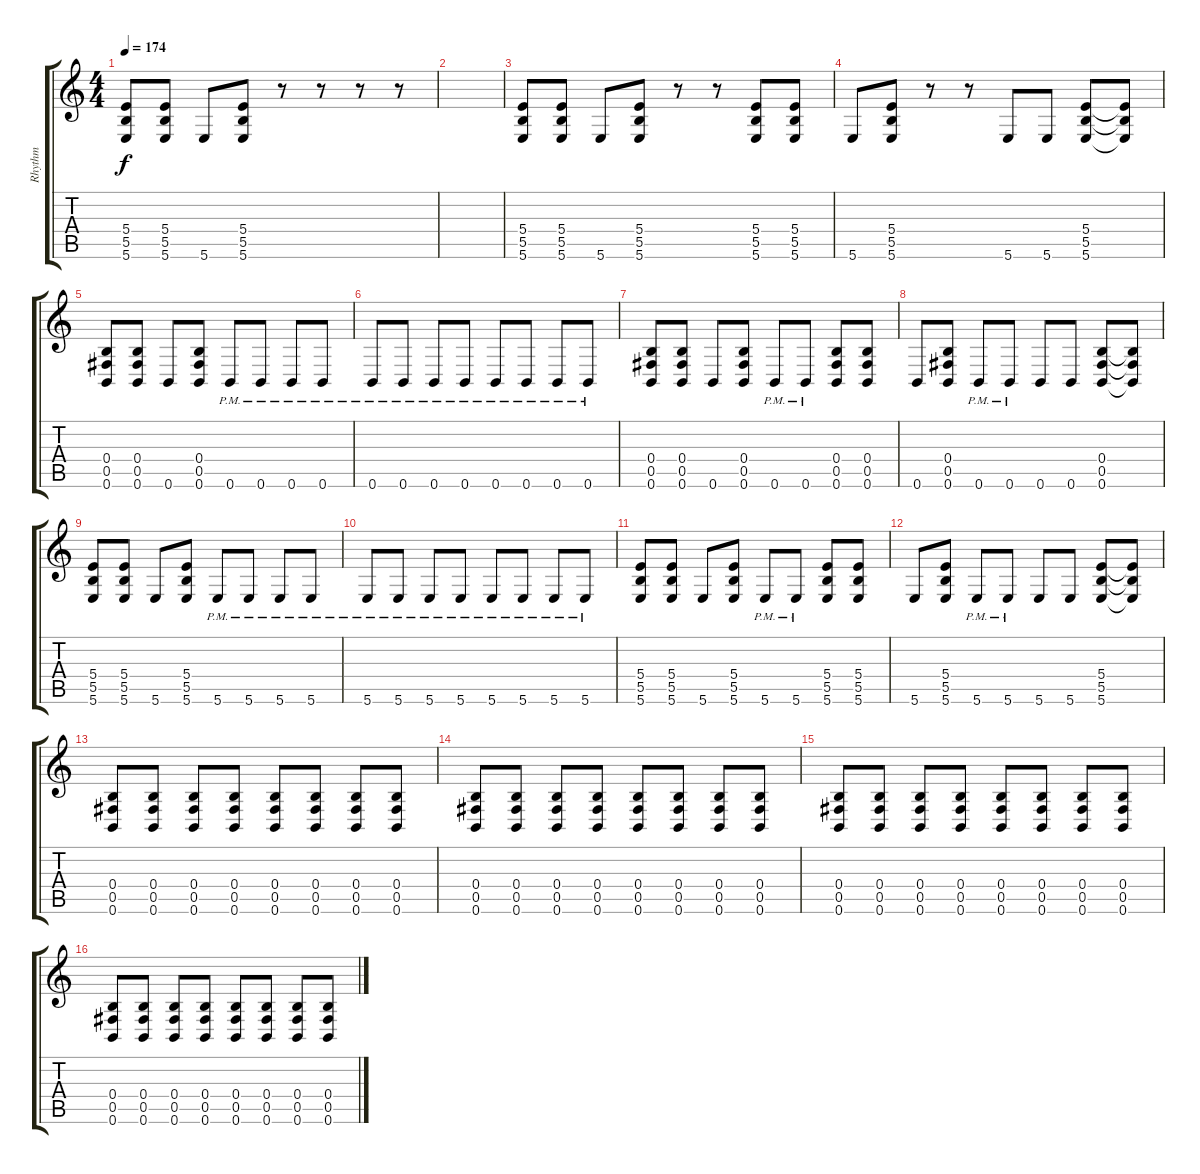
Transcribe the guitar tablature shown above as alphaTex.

\track ("Rhythm" "Rhythm") {instrument distortionguitar}
\staff {score tabs}
\tuning (Db4 Ab3 E3 B2 Gb2 B1) {hide}
\ts (4 4)
\tempo 174
\clef g2
\ks c
(5.4 5.5 5.6).8{dy f} (5.4 5.5 5.6).8 5.6.8 (5.4 5.5 5.6).8 r.8 r.8 r.8 r.8 |
|
(5.4 5.5 5.6).8 (5.4 5.5 5.6).8 5.6.8 (5.4 5.5 5.6).8 r.8 r.8 (5.4 5.5 5.6).8 (5.4 5.5 5.6).8 |
5.6.8 (5.4 5.5 5.6).8 r.8 r.8 5.6.8 5.6.8 (5.4 5.5 5.6).8 (5.4{t} 5.5{t} 5.6{t}).8 |
(0.4 0.5 0.6).8 (0.4 0.5 0.6).8 0.6.8 (0.4 0.5 0.6).8 0.6{pm}.8 0.6{pm}.8 0.6{pm}.8 0.6{pm}.8 |
0.6{pm}.8 0.6{pm}.8 0.6{pm}.8 0.6{pm}.8 0.6{pm}.8 0.6{pm}.8 0.6{pm}.8 0.6{pm}.8 |
(0.4 0.5 0.6).8 (0.4 0.5 0.6).8 0.6.8 (0.4 0.5 0.6).8 0.6{pm}.8 0.6{pm}.8 (0.4 0.5 0.6).8 (0.4 0.5 0.6).8 |
0.6.8 (0.4 0.5 0.6).8 0.6{pm}.8 0.6{pm}.8 0.6.8 0.6.8 (0.4 0.5 0.6).8 (0.4{t} 0.5{t} 0.6{t}).8 |
(5.4 5.5 5.6).8 (5.4 5.5 5.6).8 5.6.8 (5.4 5.5 5.6).8 5.6{pm}.8 5.6{pm}.8 5.6{pm}.8 5.6{pm}.8 |
5.6{pm}.8 5.6{pm}.8 5.6{pm}.8 5.6{pm}.8 5.6{pm}.8 5.6{pm}.8 5.6{pm}.8 5.6{pm}.8 |
(5.4 5.5 5.6).8 (5.4 5.5 5.6).8 5.6.8 (5.4 5.5 5.6).8 5.6{pm}.8 5.6{pm}.8 (5.4 5.5 5.6).8 (5.4 5.5 5.6).8 |
5.6.8 (5.4 5.5 5.6).8 5.6{pm}.8 5.6{pm}.8 5.6.8 5.6.8 (5.4 5.5 5.6).8 (5.4{t} 5.5{t} 5.6{t}).8 |
(0.4 0.5 0.6).8 (0.4 0.5 0.6).8 (0.4 0.5 0.6).8 (0.4 0.5 0.6).8 (0.4 0.5 0.6).8 (0.4 0.5 0.6).8 (0.4 0.5 0.6).8 (0.4 0.5 0.6).8 |
(0.4 0.5 0.6).8 (0.4 0.5 0.6).8 (0.4 0.5 0.6).8 (0.4 0.5 0.6).8 (0.4 0.5 0.6).8 (0.4 0.5 0.6).8 (0.4 0.5 0.6).8 (0.4 0.5 0.6).8 |
(0.4 0.5 0.6).8 (0.4 0.5 0.6).8 (0.4 0.5 0.6).8 (0.4 0.5 0.6).8 (0.4 0.5 0.6).8 (0.4 0.5 0.6).8 (0.4 0.5 0.6).8 (0.4 0.5 0.6).8 |
(0.4 0.5 0.6).8 (0.4 0.5 0.6).8 (0.4 0.5 0.6).8 (0.4 0.5 0.6).8 (0.4 0.5 0.6).8 (0.4 0.5 0.6).8 (0.4 0.5 0.6).8 (0.4 0.5 0.6).8
